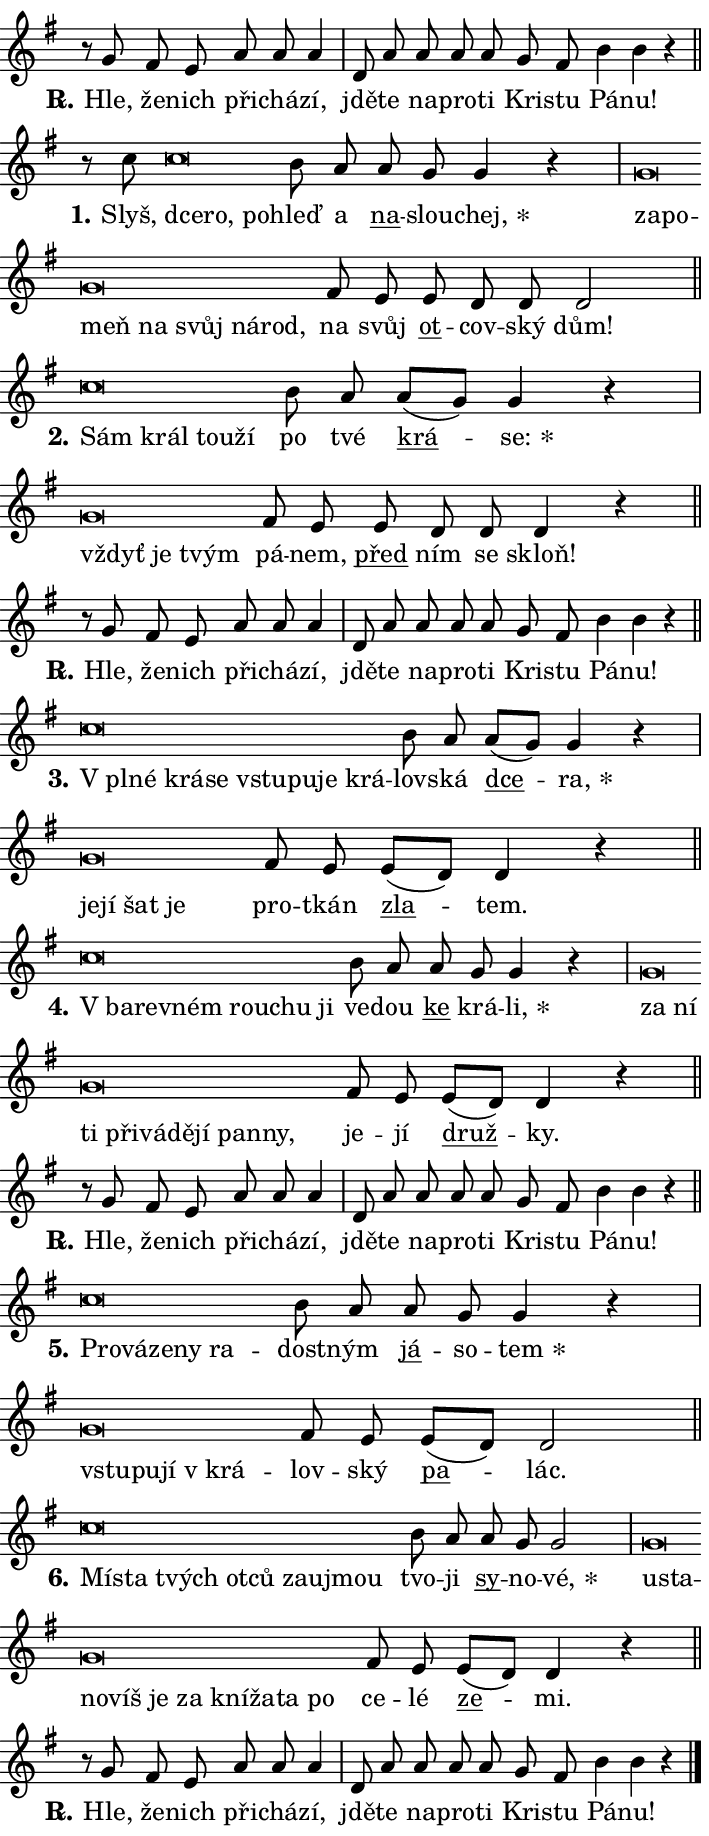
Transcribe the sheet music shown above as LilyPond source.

\version "2.24.0"
\header { tagline = "" }
\paper {
  indent = 0\cm
  top-margin = 0\cm
  right-margin = 0.13\cm % to fit lyric hyphens
  bottom-margin = 0\cm
  left-margin = 0\cm
  paper-width = 12\cm
  page-breaking = #ly:one-page-breaking
  system-system-spacing.basic-distance = #11
  score-system-spacing.basic-distance = #11
  ragged-last = ##f
}


%% Author: Thomas Morley
%% https://lists.gnu.org/archive/html/lilypond-user/2020-05/msg00002.html
#(define (line-position grob)
"Returns position of @var[grob} in current system:
   @code{'start}, if at first time-step
   @code{'end}, if at last time-step
   @code{'middle} otherwise
"
  (let* ((col (ly:item-get-column grob))
         (ln (ly:grob-object col 'left-neighbor))
         (rn (ly:grob-object col 'right-neighbor))
         (col-to-check-left (if (ly:grob? ln) ln col))
         (col-to-check-right (if (ly:grob? rn) rn col))
         (break-dir-left
           (and
             (ly:grob-property col-to-check-left 'non-musical #f)
             (ly:item-break-dir col-to-check-left)))
         (break-dir-right
           (and
             (ly:grob-property col-to-check-right 'non-musical #f)
             (ly:item-break-dir col-to-check-right))))
        (cond ((eqv? 1 break-dir-left) 'start)
              ((eqv? -1 break-dir-right) 'end)
              (else 'middle))))

#(define (tranparent-at-line-position vctor)
  (lambda (grob)
  "Relying on @code{line-position} select the relevant enry from @var{vctor}.
Used to determine transparency,"
    (case (line-position grob)
      ((end) (not (vector-ref vctor 0)))
      ((middle) (not (vector-ref vctor 1)))
      ((start) (not (vector-ref vctor 2))))))

noteHeadBreakVisibility =
#(define-music-function (break-visibility)(vector?)
"Makes @code{NoteHead}s transparent relying on @var{break-visibility}"
#{
  \override NoteHead.transparent =
    #(tranparent-at-line-position break-visibility)
#})

#(define delete-ledgers-for-transparent-note-heads
  (lambda (grob)
    "Reads whether a @code{NoteHead} is transparent.
If so this @code{NoteHead} is removed from @code{'note-heads} from
@var{grob}, which is supposed to be @code{LedgerLineSpanner}.
As a result ledgers are not printed for this @code{NoteHead}"
    (let* ((nhds-array (ly:grob-object grob 'note-heads))
           (nhds-list
             (if (ly:grob-array? nhds-array)
                 (ly:grob-array->list nhds-array)
                 '()))
           ;; Relies on the transparent-property being done before
           ;; Staff.LedgerLineSpanner.after-line-breaking is executed.
           ;; This is fragile ...
           (to-keep
             (remove
               (lambda (nhd)
                 (ly:grob-property nhd 'transparent #f))
               nhds-list)))
      ;; TODO find a better method to iterate over grob-arrays, similiar
      ;; to filter/remove etc for lists
      ;; For now rebuilt from scratch
      (set! (ly:grob-object grob 'note-heads)  '())
      (for-each
        (lambda (nhd)
          (ly:pointer-group-interface::add-grob grob 'note-heads nhd))
        to-keep))))

squashNotes = {
  \override NoteHead.X-extent = #'(-0.2 . 0.2)
  \override NoteHead.Y-extent = #'(-0.75 . 0)
  \override NoteHead.stencil =
    #(lambda (grob)
       (let ((pos (ly:grob-property grob 'staff-position)))
         (begin
           (if (< pos -7) (display "ERROR: Lower brevis then expected\n") (display ""))
           (if (<= pos -6) ly:text-interface::print ly:note-head::print))))
}
unSquashNotes = {
  \revert NoteHead.X-extent
  \revert NoteHead.Y-extent
  \revert NoteHead.stencil
}

hideNotes = \noteHeadBreakVisibility #begin-of-line-visible
unHideNotes = \noteHeadBreakVisibility #all-visible

% work-around for resetting accidentals
% https://lilypond.org/doc/v2.23/Documentation/notation/displaying-rhythms#unmetered-music
cadenzaMeasure = {
  \cadenzaOff
  \partial 1024 s1024
  \cadenzaOn
}

#(define-markup-command (accent layout props text) (markup?)
  "Underline accented syllable"
  (interpret-markup layout props
    #{\markup \override #'(offset . 4.3) \underline { #text }#}))

responsum = \markup \concat {
  "R" \hspace #-1.05 \path #0.1 #'((moveto 0 0.07) (lineto 0.9 0.8)) \hspace #0.05 "."
}

spaceSize = #0.6828661417322834 % exact space size for TeX Gyre Schola

\layout {
  \context {
    \Staff
    \remove "Time_signature_engraver"
    \override LedgerLineSpanner.after-line-breaking = #delete-ledgers-for-transparent-note-heads
  }
  \context {
    \Lyrics {
      \override LyricSpace.minimum-distance = \spaceSize
      \override LyricText.font-name = #"TeX Gyre Schola"
      \override LyricText.font-size = 1
      \override StanzaNumber.font-name = #"TeX Gyre Schola Bold"
      \override StanzaNumber.font-size = 1
    }
  }
  \context {
    \Score 
    \override NoteHead.text =
      #(lambda (grob) 
        (let ((pos (ly:grob-property grob 'staff-position)))
          #{\markup {
            \combine
              \halign #-0.55 \raise #(if (= pos -6) 0 0.5) \override #'(thickness . 2) \draw-line #'(3.2 . 0)
              \musicglyph "noteheads.sM1"
          }#}))
  }
}

% magnetic-lyrics.ily
%
%   written by
%     Jean Abou Samra <jean@abou-samra.fr>
%     Werner Lemberg <wl@gnu.org>
%
%   adapted by
%     Jiri Hon <jiri.hon@gmail.com>
%
% Version 2022-Apr-15

% https://www.mail-archive.com/lilypond-user@gnu.org/msg149350.html

#(define (Left_hyphen_pointer_engraver context)
   "Collect syllable-hyphen-syllable occurrences in lyrics and store
them in properties.  This engraver only looks to the left.  For
example, if the lyrics input is @code{foo -- bar}, it does the
following.

@itemize @bullet
@item
Set the @code{text} property of the @code{LyricHyphen} grob between
@q{foo} and @q{bar} to @code{foo}.

@item
Set the @code{left-hyphen} property of the @code{LyricText} grob with
text @q{foo} to the @code{LyricHyphen} grob between @q{foo} and
@q{bar}.
@end itemize

Use this auxiliary engraver in combination with the
@code{lyric-@/text::@/apply-@/magnetic-@/offset!} hook."
   (let ((hyphen #f)
         (text #f))
     (make-engraver
      (acknowledgers
       ((lyric-syllable-interface engraver grob source-engraver)
        (set! text grob)))
      (end-acknowledgers
       ((lyric-hyphen-interface engraver grob source-engraver)
        ;(when (not (grob::has-interface grob 'lyric-space-interface))
          (set! hyphen grob)));)
      ((stop-translation-timestep engraver)
       (when (and text hyphen)
         (ly:grob-set-object! text 'left-hyphen hyphen))
       (set! text #f)
       (set! hyphen #f)))))

#(define (lyric-text::apply-magnetic-offset! grob)
   "If the space between two syllables is less than the value in
property @code{LyricText@/.details@/.squash-threshold}, move the right
syllable to the left so that it gets concatenated with the left
syllable.

Use this function as a hook for
@code{LyricText@/.after-@/line-@/breaking} if the
@code{Left_@/hyphen_@/pointer_@/engraver} is active."
   (let ((hyphen (ly:grob-object grob 'left-hyphen #f)))
     (when hyphen
       (let ((left-text (ly:spanner-bound hyphen LEFT)))
         (when (grob::has-interface left-text 'lyric-syllable-interface)
           (let* ((common (ly:grob-common-refpoint grob left-text X))
                  (this-x-ext (ly:grob-extent grob common X))
                  (left-x-ext
                   (begin
                     ;; Trigger magnetism for left-text.
                     (ly:grob-property left-text 'after-line-breaking)
                     (ly:grob-extent left-text common X)))
                  ;; `delta` is the gap width between two syllables.
                  (delta (- (interval-start this-x-ext)
                            (interval-end left-x-ext)))
                  (details (ly:grob-property grob 'details))
                  (threshold (assoc-get 'squash-threshold details 0.2)))
             (when (< delta threshold)
               (let* (;; We have to manipulate the input text so that
                      ;; ligatures crossing syllable boundaries are not
                      ;; disabled.  For languages based on the Latin
                      ;; script this is essentially a beautification.
                      ;; However, for non-Western scripts it can be a
                      ;; necessity.
                      (lt (ly:grob-property left-text 'text))
                      (rt (ly:grob-property grob 'text))
                      (is-space (grob::has-interface hyphen 'lyric-space-interface))
                      (space (if is-space " " ""))
                      (extra-delta (if is-space spaceSize 0))
                      ;; Append new syllable.
                      (ltrt-space (if (and (string? lt) (string? rt))
                                (string-append lt space rt)
                                (make-concat-markup (list lt space rt))))
                      ;; Right-align `ltrt` to the right side.
                      (ltrt-space-markup (grob-interpret-markup
                               grob
                               (make-translate-markup
                                (cons (interval-length this-x-ext) 0)
                                (make-right-align-markup ltrt-space)))))
                 (begin
                   ;; Don't print `left-text`.
                   (ly:grob-set-property! left-text 'stencil #f)
                   ;; Set text and stencil (which holds all collected
                   ;; syllables so far) and shift it to the left.
                   (ly:grob-set-property! grob 'text ltrt-space)
                   (ly:grob-set-property! grob 'stencil ltrt-space-markup)
                   (ly:grob-translate-axis! grob (- (- delta extra-delta)) X))))))))))


#(define (lyric-hyphen::displace-bounds-first grob)
   ;; Make very sure this callback isn't triggered too early.
   (let ((left (ly:spanner-bound grob LEFT))
         (right (ly:spanner-bound grob RIGHT)))
     (ly:grob-property left 'after-line-breaking)
     (ly:grob-property right 'after-line-breaking)
     (ly:lyric-hyphen::print grob)))

squashThreshold = #0.4

\layout {
  \context {
    \Lyrics
    \consists #Left_hyphen_pointer_engraver
    \override LyricText.after-line-breaking =
      #lyric-text::apply-magnetic-offset!
    \override LyricHyphen.stencil = #lyric-hyphen::displace-bounds-first
    \override LyricText.details.squash-threshold = \squashThreshold
    \override LyricHyphen.minimum-distance = 0
    \override LyricHyphen.minimum-length = \squashThreshold
  }
}

squashText = \override LyricText.details.squash-threshold = 9999
unSquashText = \override LyricText.details.squash-threshold = \squashThreshold

leftText = \override LyricText.self-alignment-X = #LEFT
unLeftText = \revert LyricText.self-alignment-X

starOffset = #(lambda (grob) 
                (let ((x_offset (ly:self-alignment-interface::aligned-on-x-parent grob)))
                  (if (= x_offset 0) 0 (+ x_offset 1.2))))

star = #(define-music-function (syllable)(string?)
"Append star separator at the end of a syllable"
#{
  \once \override LyricText.X-offset = #starOffset
  \lyricmode { \markup {
    #syllable
    \override #'((font-name . "TeX Gyre Schola Bold")) \hspace #0.2 \lower #0.65 \larger "*"
  } }
#})

starAccent = #(define-music-function (syllable)(string?)
"Append star separator at the end of a syllable and make accent"
#{
  \once \override LyricText.X-offset = #starOffset
  \lyricmode { \markup {
    \accent #syllable
    \override #'((font-name . "TeX Gyre Schola Bold")) \hspace #0.2 \lower #0.65 \larger "*"
  } }
#})

breath = #(define-music-function (syllable)(string?)
"Append breathing indicator at the end of a syllable"
#{
  \lyricmode { \markup { #syllable "+" } }
#})

optionalBreath = #(define-music-function (syllable)(string?)
"Append optional breathing indicator at the end of a syllable"
#{
  \lyricmode { \markup { #syllable "(+)" } }
#})


\score {
    <<
        \new Voice = "melody" { \cadenzaOn \key g \major \relative { r8 g' fis e a a a4 \cadenzaMeasure \bar "|" d,8 a' \bar "" a a a \bar "" g fis b4 b r \cadenzaMeasure \bar "||" \break } }
        \new Lyrics \lyricsto "melody" { \lyricmode { \set stanza = \responsum
Hle, že -- nich při -- chá -- zí, jdě -- te na -- pro -- ti Kri -- stu Pá -- nu! } }
    >>
    \layout {}
}

\score {
    <<
        \new Voice = "melody" { \cadenzaOn \key g \major \relative { r8 c''8 \squashNotes c\breve*1/16 \hideNotes \breve*1/16 \breve*1/16 \bar "" \unHideNotes \unSquashNotes b8 a \bar "" a g g4 r \cadenzaMeasure \bar "|" \squashNotes g\breve*1/16 \hideNotes \breve*1/16 \bar "" \breve*1/16 \bar "" \breve*1/16 \bar "" \breve*1/16 \bar "" \breve*1/16 \breve*1/16 \bar "" \unHideNotes \unSquashNotes fis8 e \bar "" e d d d2 \cadenzaMeasure \bar "||" \break } }
        \new Lyrics \lyricsto "melody" { \lyricmode { \set stanza = "1."
Slyš, \leftText dce -- \squashText ro, po -- \unLeftText \unSquashText hleď a \markup \accent na -- slou -- \star chej, \leftText za -- \squashText po -- meň na svůj ná -- rod, \unLeftText \unSquashText na svůj \markup \accent ot -- cov -- ský dům! } }
    >>
    \layout {}
}

\score {
    <<
        \new Voice = "melody" { \cadenzaOn \key g \major \relative { \squashNotes c''\breve*1/16 \hideNotes \breve*1/16 \bar "" \breve*1/16 \breve*1/16 \bar "" \unHideNotes \unSquashNotes b8 a \bar "" a[( g)] g4 r \cadenzaMeasure \bar "|" \squashNotes g\breve*1/16 \hideNotes \breve*1/16 \breve*1/16 \bar "" \unHideNotes \unSquashNotes fis8 e \bar "" e d d d4 r \cadenzaMeasure \bar "||" \break } }
        \new Lyrics \lyricsto "melody" { \lyricmode { \set stanza = "2."
\leftText Sám \squashText král tou -- ží \unLeftText \unSquashText po tvé \markup \accent krá -- \star se: \leftText vždyť \squashText je tvým \unLeftText \unSquashText pá -- nem, \markup \accent před ním se skloň! } }
    >>
    \layout {}
}

\score {
    <<
        \new Voice = "melody" { \cadenzaOn \key g \major \relative { r8 g' fis e a a a4 \cadenzaMeasure \bar "|" d,8 a' \bar "" a a a \bar "" g fis b4 b r \cadenzaMeasure \bar "||" \break } }
        \new Lyrics \lyricsto "melody" { \lyricmode { \set stanza = \responsum
Hle, že -- nich při -- chá -- zí, jdě -- te na -- pro -- ti Kri -- stu Pá -- nu! } }
    >>
    \layout {}
}

\score {
    <<
        \new Voice = "melody" { \cadenzaOn \key g \major \relative { \squashNotes c''\breve*1/16 \hideNotes \breve*1/16 \bar "" \breve*1/16 \bar "" \breve*1/16 \bar "" \breve*1/16 \bar "" \breve*1/16 \bar "" \breve*1/16 \breve*1/16 \bar "" \unHideNotes \unSquashNotes b8 a \bar "" a[( g)] g4 r \cadenzaMeasure \bar "|" \squashNotes g\breve*1/16 \hideNotes \breve*1/16 \bar "" \breve*1/16 \breve*1/16 \bar "" \unHideNotes \unSquashNotes fis8 e \bar "" e[( d)] d4 r \cadenzaMeasure \bar "||" \break } }
        \new Lyrics \lyricsto "melody" { \lyricmode { \set stanza = "3."
\leftText "V pl" -- \squashText né krá -- se vstu -- pu -- je krá -- \unLeftText \unSquashText lov -- ská \markup \accent dce -- \star ra, \leftText je -- \squashText jí šat je \unLeftText \unSquashText pro -- tkán \markup \accent zla -- tem. } }
    >>
    \layout {}
}

\score {
    <<
        \new Voice = "melody" { \cadenzaOn \key g \major \relative { \squashNotes c''\breve*1/16 \hideNotes \breve*1/16 \bar "" \breve*1/16 \bar "" \breve*1/16 \bar "" \breve*1/16 \breve*1/16 \bar "" \unHideNotes \unSquashNotes b8 a \bar "" a g g4 r \cadenzaMeasure \bar "|" \squashNotes g\breve*1/16 \hideNotes \breve*1/16 \bar "" \breve*1/16 \bar "" \breve*1/16 \bar "" \breve*1/16 \bar "" \breve*1/16 \bar "" \breve*1/16 \bar "" \breve*1/16 \breve*1/16 \bar "" \unHideNotes \unSquashNotes fis8 e \bar "" e[( d)] d4 r \cadenzaMeasure \bar "||" \break } }
        \new Lyrics \lyricsto "melody" { \lyricmode { \set stanza = "4."
\leftText "V ba" -- \squashText rev -- ném rou -- chu ji \unLeftText \unSquashText ve -- dou \markup \accent ke krá -- \star li, \leftText za \squashText ní ti při -- vá -- dě -- jí pan -- ny, \unLeftText \unSquashText je -- jí \markup \accent druž -- ky. } }
    >>
    \layout {}
}

\score {
    <<
        \new Voice = "melody" { \cadenzaOn \key g \major \relative { r8 g' fis e a a a4 \cadenzaMeasure \bar "|" d,8 a' \bar "" a a a \bar "" g fis b4 b r \cadenzaMeasure \bar "||" \break } }
        \new Lyrics \lyricsto "melody" { \lyricmode { \set stanza = \responsum
Hle, že -- nich při -- chá -- zí, jdě -- te na -- pro -- ti Kri -- stu Pá -- nu! } }
    >>
    \layout {}
}

\score {
    <<
        \new Voice = "melody" { \cadenzaOn \key g \major \relative { \squashNotes c''\breve*1/16 \hideNotes \breve*1/16 \bar "" \breve*1/16 \bar "" \breve*1/16 \breve*1/16 \bar "" \unHideNotes \unSquashNotes b8 a \bar "" a g g4 r \cadenzaMeasure \bar "|" \squashNotes g\breve*1/16 \hideNotes \breve*1/16 \bar "" \breve*1/16 \breve*1/16 \bar "" \unHideNotes \unSquashNotes fis8 e \bar "" e[( d)] d2 \cadenzaMeasure \bar "||" \break } }
        \new Lyrics \lyricsto "melody" { \lyricmode { \set stanza = "5."
\leftText Pro -- \squashText vá -- ze -- ny ra -- \unLeftText \unSquashText dost -- ným \markup \accent já -- so -- \star tem \leftText vstu -- \squashText pu -- jí "v krá" -- \unLeftText \unSquashText lov -- ský \markup \accent pa -- lác. } }
    >>
    \layout {}
}

\score {
    <<
        \new Voice = "melody" { \cadenzaOn \key g \major \relative { \squashNotes c''\breve*1/16 \hideNotes \breve*1/16 \bar "" \breve*1/16 \bar "" \breve*1/16 \bar "" \breve*1/16 \bar "" \breve*1/16 \bar "" \breve*1/16 \breve*1/16 \bar "" \unHideNotes \unSquashNotes b8 a \bar "" a g g2 \cadenzaMeasure \bar "|" \squashNotes g\breve*1/16 \hideNotes \breve*1/16 \bar "" \breve*1/16 \bar "" \breve*1/16 \bar "" \breve*1/16 \bar "" \breve*1/16 \bar "" \breve*1/16 \bar "" \breve*1/16 \bar "" \breve*1/16 \breve*1/16 \bar "" \unHideNotes \unSquashNotes fis8 e \bar "" e[( d)] d4 r \cadenzaMeasure \bar "||" \break } }
        \new Lyrics \lyricsto "melody" { \lyricmode { \set stanza = "6."
\leftText Mí -- \squashText sta tvých ot -- ců za -- u -- jmou \unLeftText \unSquashText tvo -- ji \markup \accent sy -- no -- \star vé, \leftText u -- \squashText sta -- no -- víš je za kní -- ža -- ta po \unLeftText \unSquashText ce -- lé \markup \accent ze -- mi. } }
    >>
    \layout {}
}

\score {
    <<
        \new Voice = "melody" { \cadenzaOn \key g \major \relative { r8 g' fis e a a a4 \cadenzaMeasure \bar "|" d,8 a' \bar "" a a a \bar "" g fis b4 b r \cadenzaMeasure \bar "||" \break } \bar "|." }
        \new Lyrics \lyricsto "melody" { \lyricmode { \set stanza = \responsum
Hle, že -- nich při -- chá -- zí, jdě -- te na -- pro -- ti Kri -- stu Pá -- nu! } }
    >>
    \layout {}
}
